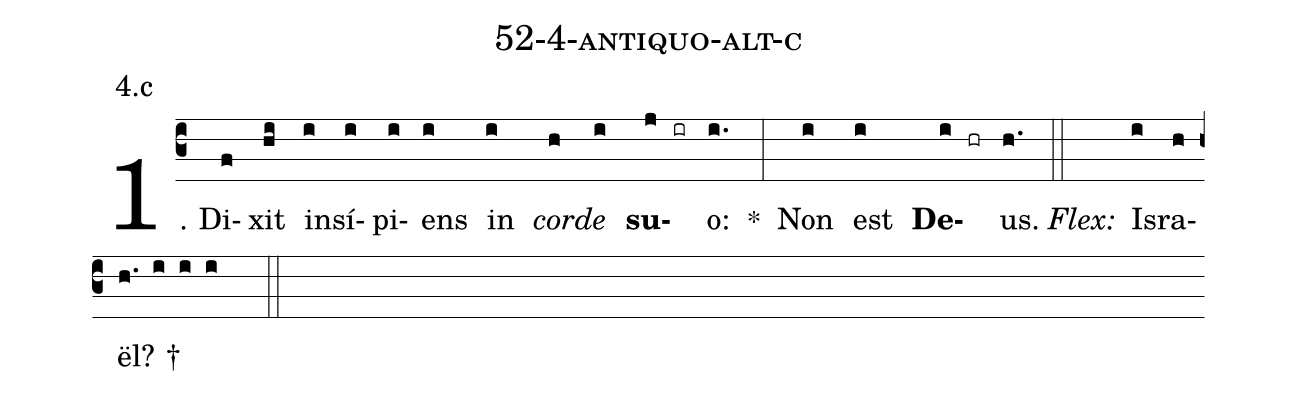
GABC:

name: 52-4-antiquo-alt-c;
annotation: 4.c;
%%
(c3)1. Di(f)xit(hi) in(i)sí(i)pi(i)ens(i) in(i) <i>cor</i>(h)<i>de</i>(i) <b>su</b>(j ir)o:(i.) *(:) Non(i) est(i) <b>De</b>(i hr)us.(h.) (::)
<i>Flex:</i>()  Is(i)ra(h)ël? †(h. i i i  ::)
